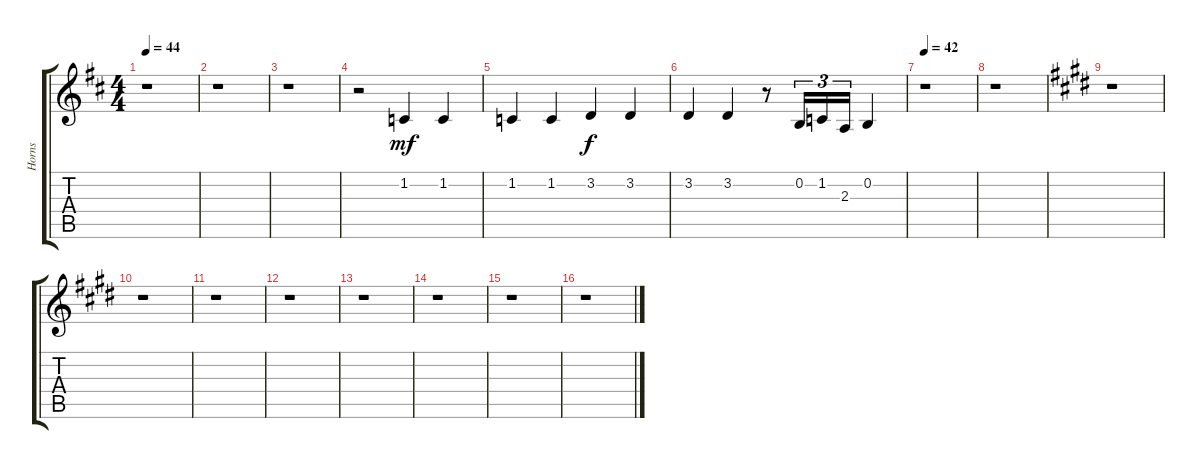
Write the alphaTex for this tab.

\track ("Horns" "Horns") {instrument brasssection}
\staff {score tabs}
\tuning (E4 B3 G3 D3 A2 E2) {hide}
\ts (4 4)
\tempo 44
\clef g2
\ks d
r.1{dy mp} |
r.1 |
r.1 |
r.2 1.2.4{dy mf} 1.2.4 |
1.2.4 1.2.4 3.2.4{dy f} 3.2.4 |
3.2.4 3.2.4 r.8 0.2.16{tu (3 2)} 1.2.16{tu (3 2)} 2.3.16{tu (3 2)} 0.2.4 |
\tempo 42
r.1 |
r.1 |
\ks e
r.1 |
r.1 |
r.1 |
r.1 |
r.1 |
r.1 |
r.1 |
r.1
